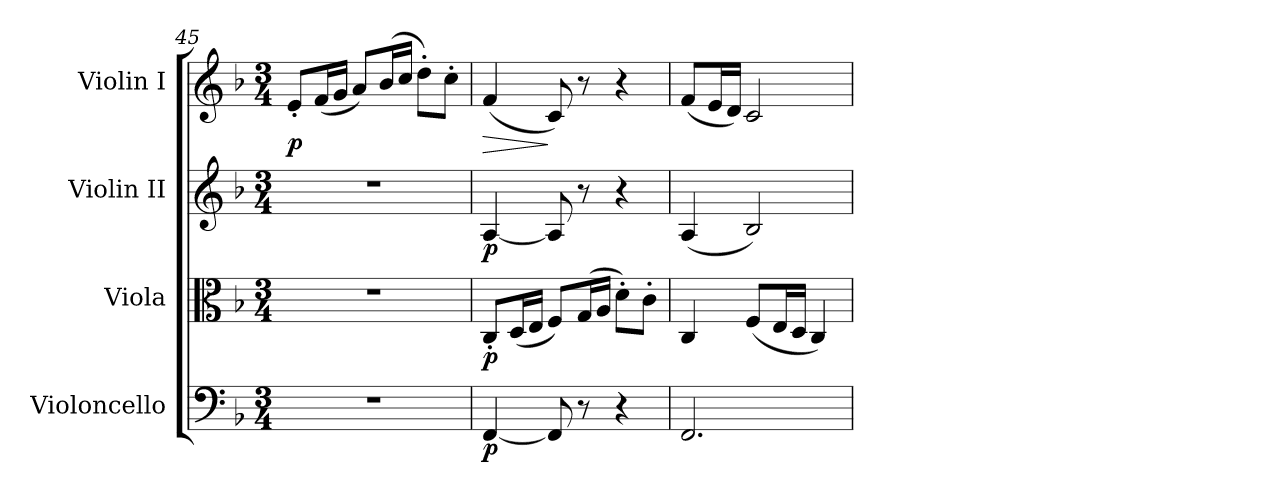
**kern	**dynam	**kern	**dynam	**kern	**dynam	**kern	**dynam
*part4	*part4	*part3	*part3	*part2	*part2	*part1	*part1
*staff4	*staff4	*staff3	*staff3	*staff2	*staff2	*staff1	*staff1
*I"Violoncello	*	*I"Viola	*	*I"Violin II	*	*I"Violin I	*
*I'Vc	*	*I'Vla	*	*I'Vln	*	*I'Vln	*
*clefF4	*	*clefC3	*	*clefG2	*	*clefG2	*
*k[b-]	*	*k[b-]	*	*k[b-]	*	*k[b-]	*
*M3/4	*	*M3/4	*	*M3/4	*	*M3/4	*
=45	=45	=45	=45	=45	=45	=45	=45
!	!	!	!	!	!	!	!LO:DY:b
2.r	.	2.r	.	2.r	.	8e'/L	p
.	.	.	.	.	.	(<16f/L	.
.	.	.	.	.	.	16g/JJ	.
.	.	.	.	.	.	8a/L)	.
.	.	.	.	.	.	(<16b-/L	.
.	.	.	.	.	.	16cc/JJ	.
.	.	.	.	.	.	8dd'\L)	.
.	.	.	.	.	.	8cc'\J	.
=46	=46	=46	=46	=46	=46	=46	=46
!	!LO:DY:b	!	!LO:DY:b	!	!LO:DY:b	!	!LO:HP:b
[4FF/	p	8C'/L	p	[4A/	p	(<4f/	>
.	.	(<16D/L	.	.	.	.	.
.	.	16E/JJ	.	.	.	.	.
8FF/]	.	8F/L)	.	8A/]	.	8c/)	]
8r	.	(<16G/L	.	8r	.	8r	.
.	.	16A/JJ	.	.	.	.	.
4r	.	8d'\L)	.	4r	.	4r	.
.	.	8c'\J	.	.	.	.	.
=47	=47	=47	=47	=47	=47	=47	=47
2.FF/	.	4C/	.	(<4A/	.	(<8f/L	.
.	.	.	.	.	.	16e/L	.
.	.	.	.	.	.	16d/JJ)	.
.	.	(<8F/L	.	2B-/)	.	2c/	.
.	.	16E/L	.	.	.	.	.
.	.	16D/JJ	.	.	.	.	.
.	.	4C/)	.	.	.	.	.
=	=	=	=	=	=	=	=
*-	*-	*-	*-	*-	*-	*-	*-
